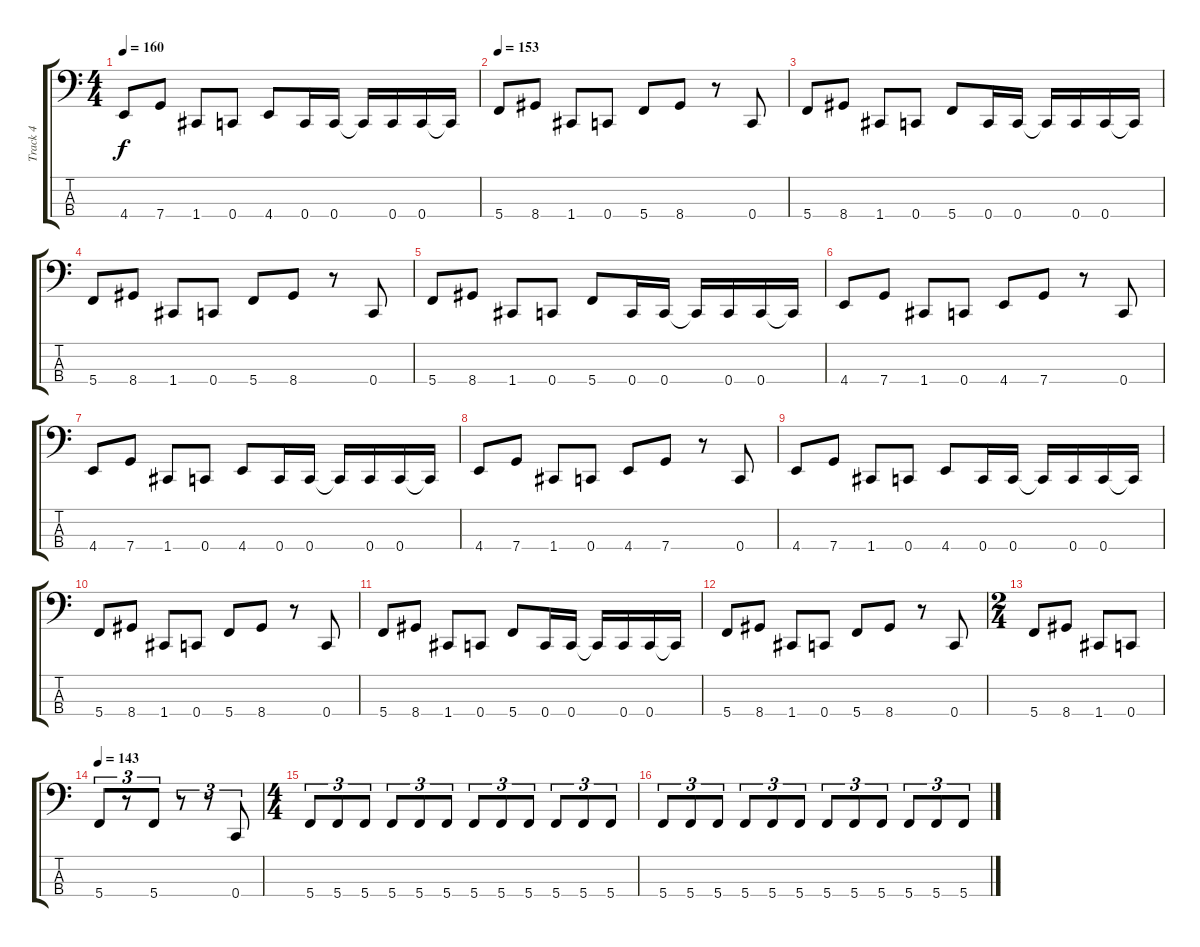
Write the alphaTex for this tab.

\track ("Track 4" "Track 4") {instrument electricbasspick}
\staff {score tabs}
\tuning (F2 C2 G1 C1) {hide}
\ts (4 4)
\tempo 160
\clef f4
\ks c
4.4.8{dy f} 7.4.8 1.4.8 0.4.8 4.4.8 0.4.16 0.4.16 0.4{t}.16 0.4.16 0.4.16 0.4{t}.16 |
\tempo 153
5.4.8 8.4.8 1.4.8 0.4.8 5.4.8 8.4.8 r.8 0.4.8 |
5.4.8 8.4.8 1.4.8 0.4.8 5.4.8 0.4.16 0.4.16 0.4{t}.16 0.4.16 0.4.16 0.4{t}.16 |
5.4.8 8.4.8 1.4.8 0.4.8 5.4.8 8.4.8 r.8 0.4.8 |
5.4.8 8.4.8 1.4.8 0.4.8 5.4.8 0.4.16 0.4.16 0.4{t}.16 0.4.16 0.4.16 0.4{t}.16 |
4.4.8 7.4.8 1.4.8 0.4.8 4.4.8 7.4.8 r.8 0.4.8 |
4.4.8 7.4.8 1.4.8 0.4.8 4.4.8 0.4.16 0.4.16 0.4{t}.16 0.4.16 0.4.16 0.4{t}.16 |
4.4.8 7.4.8 1.4.8 0.4.8 4.4.8 7.4.8 r.8 0.4.8 |
4.4.8 7.4.8 1.4.8 0.4.8 4.4.8 0.4.16 0.4.16 0.4{t}.16 0.4.16 0.4.16 0.4{t}.16 |
5.4.8 8.4.8 1.4.8 0.4.8 5.4.8 8.4.8 r.8 0.4.8 |
5.4.8 8.4.8 1.4.8 0.4.8 5.4.8 0.4.16 0.4.16 0.4{t}.16 0.4.16 0.4.16 0.4{t}.16 |
5.4.8 8.4.8 1.4.8 0.4.8 5.4.8 8.4.8 r.8 0.4.8 |
\ts (2 4)
5.4.8 8.4.8 1.4.8 0.4.8 |
\tempo 143
5.4.8{tu (3 2)} r.8{tu (3 2)} 5.4.8{tu (3 2)} r.8{tu (3 2)} r.8{tu (3 2)} 0.4.8{tu (3 2)} |
\ts (4 4)
5.4.8{tu (3 2)} 5.4.8{tu (3 2)} 5.4.8{tu (3 2)} 5.4.8{tu (3 2)} 5.4.8{tu (3 2)} 5.4.8{tu (3 2)} 5.4.8{tu (3 2)} 5.4.8{tu (3 2)} 5.4.8{tu (3 2)} 5.4.8{tu (3 2)} 5.4.8{tu (3 2)} 5.4.8{tu (3 2)} |
5.4.8{tu (3 2)} 5.4.8{tu (3 2)} 5.4.8{tu (3 2)} 5.4.8{tu (3 2)} 5.4.8{tu (3 2)} 5.4.8{tu (3 2)} 5.4.8{tu (3 2)} 5.4.8{tu (3 2)} 5.4.8{tu (3 2)} 5.4.8{tu (3 2)} 5.4.8{tu (3 2)} 5.4.8{tu (3 2)}
